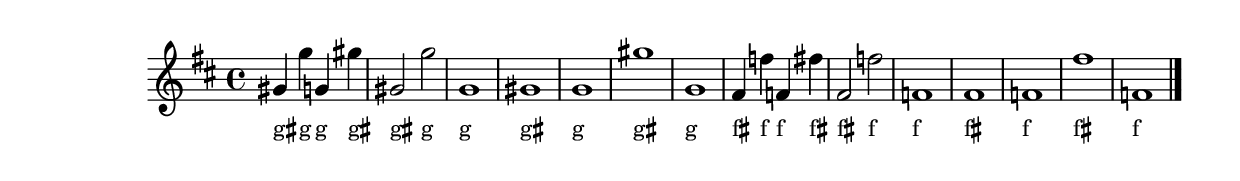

\version "2.1.30"

\header {
texidoc="
This shows how accidentals in different octaves are handled.
(DOCME)
"


}



mel = \notes \transpose c c' {
  \time 4/4 \key d \major
  gis4 g' g gis' | gis2 g' | g1 | gis | g | gis' | g |
  fis4 f' f fis' | fis2 f' | f1 | fis | f | fis' | f |
  \bar "|." \break
}

\score {
  << \context Staff \mel
     \context NoteNames{
	 \set printOctaveNames= ##f
	 \mel
	 }
  >>
}

